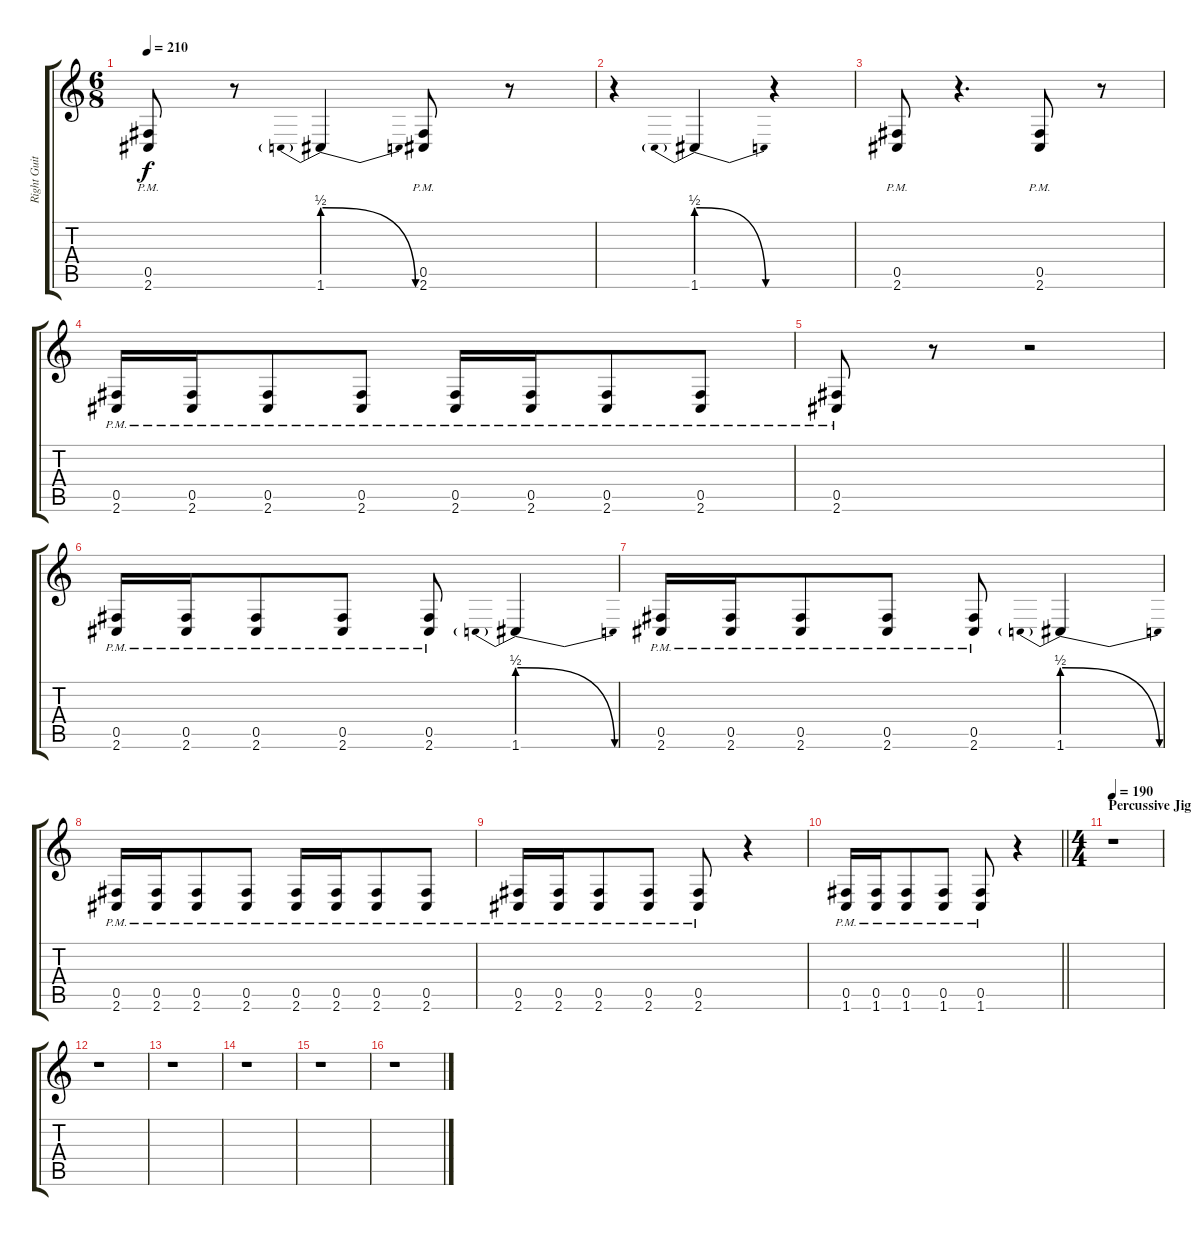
\track ("Right Guitar" "Right Guit") {instrument distortionguitar}
\staff {score tabs}
\tuning (Db4 Ab3 E3 B2 Gb2 B1) {hide}
\ts (6 8)
\tempo 210
\clef g2
\ks c
(0.5{pm} 2.6{pm}).8{dy f} r.8 1.6{be (prebendrelease 0 2 60 0)}.4 (0.5{pm} 2.6{pm}).8 r.8 |
r.4 1.6{be (prebendrelease 0 2 60 0)}.4 r.4 |
(0.5{pm} 2.6{pm}).8 r.4{d} (0.5{pm} 2.6{pm}).8 r.8 |
(0.5{pm} 2.6{pm}).16 (0.5{pm} 2.6{pm}).16 (0.5{pm} 2.6{pm}).8 (0.5{pm} 2.6{pm}).8 (0.5{pm} 2.6{pm}).16 (0.5{pm} 2.6{pm}).16 (0.5{pm} 2.6{pm}).8 (0.5{pm} 2.6{pm}).8 |
(0.5{pm} 2.6{pm}).8 r.8 r.2 |
(0.5{pm} 2.6{pm}).16 (0.5{pm} 2.6{pm}).16 (0.5{pm} 2.6{pm}).8 (0.5{pm} 2.6{pm}).8 (0.5{pm} 2.6{pm}).8 1.6{be (prebendrelease 0 2 60 0)}.4 |
(0.5{pm} 2.6{pm}).16 (0.5{pm} 2.6{pm}).16 (0.5{pm} 2.6{pm}).8 (0.5{pm} 2.6{pm}).8 (0.5{pm} 2.6{pm}).8 1.6{be (prebendrelease 0 2 60 0)}.4 |
(0.5{pm} 2.6{pm}).16 (0.5{pm} 2.6{pm}).16 (0.5{pm} 2.6{pm}).8 (0.5{pm} 2.6{pm}).8 (0.5{pm} 2.6{pm}).16 (0.5{pm} 2.6{pm}).16 (0.5{pm} 2.6{pm}).8 (0.5{pm} 2.6{pm}).8 |
(0.5{pm} 2.6{pm}).16 (0.5{pm} 2.6{pm}).16 (0.5{pm} 2.6{pm}).8 (0.5{pm} 2.6{pm}).8 (0.5{pm} 2.6{pm}).8 r.4 |
\barLineRight lightlight
(0.5{pm} 1.6{pm}).16 (0.5{pm} 1.6{pm}).16 (0.5{pm} 1.6{pm}).8 (0.5{pm} 1.6{pm}).8 (0.5{pm} 1.6{pm}).8 r.4 |
\ts (4 4)
\section ("" "Percussive Jig")
\tempo 190
r.1 |
r.1 |
r.1 |
r.1 |
r.1 |
r.1
